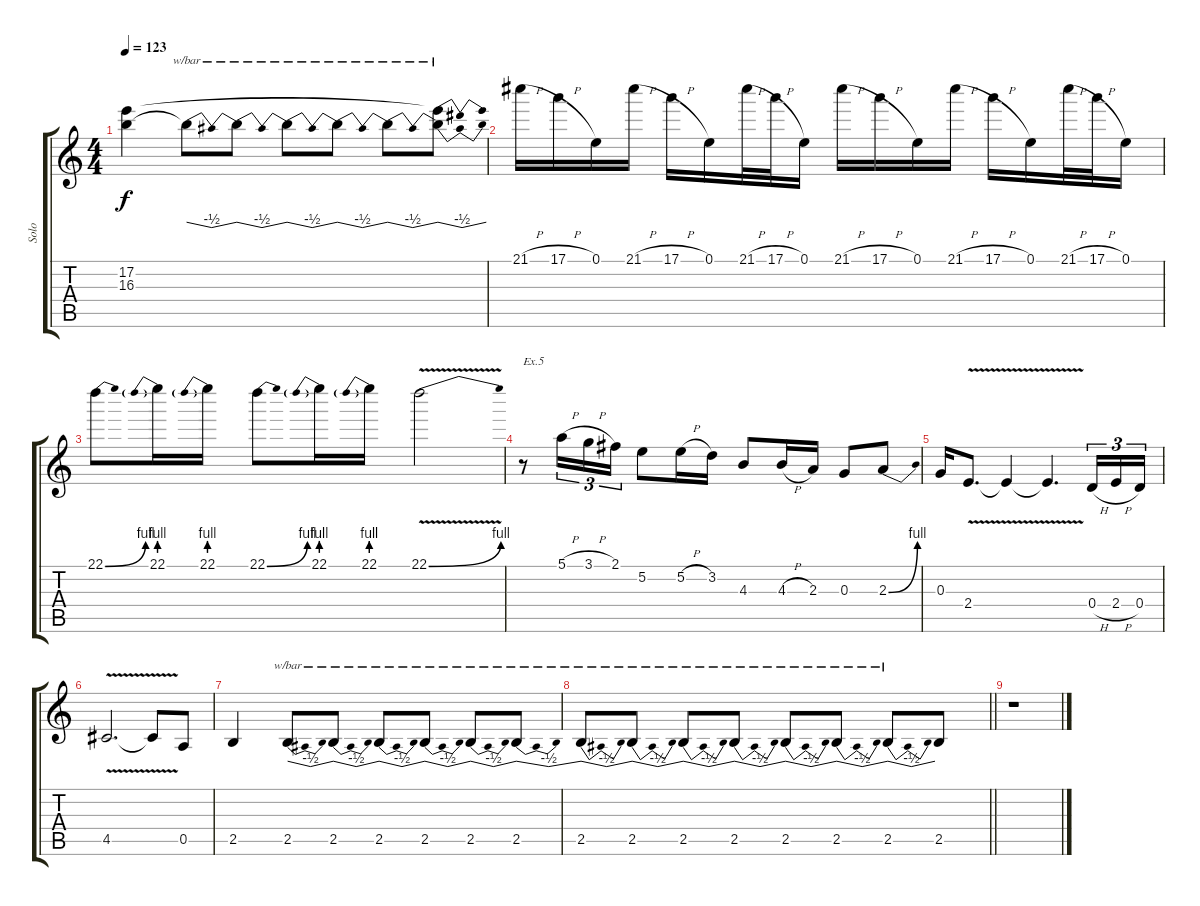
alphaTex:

\track ("Solo" "Solo") {instrument overdrivenguitar}
\staff {score tabs}
\tuning (E4 B3 G3 D3 A2 E2) {hide}
\ts (4 4)
\tempo 123
\clef g2
\ks c
(17.2 16.3{t}).4{dy f} 16.3{t}.8{tbe (dip default 0 0 30 -2 60 0)} 16.3{t}.8{tbe (dip default 0 0 30 -2 60 0)} 16.3{t}.8{tbe (dip default 0 0 30 -2 60 0)} 16.3{t}.8{tbe (dip default 0 0 30 -2 60 0)} 16.3{t}.8{tbe (dip default 0 0 30 -2 60 0)} (17.2{t} 16.3{t}).8{tbe (dip default 0 0 30 -2 60 0)} |
21.1{h}.16 17.1{h}.16 0.1.16 21.1{h}.16 17.1{h}.16 0.1.16 21.1{h}.32 17.1{h}.32 0.1.16 21.1{h}.16 17.1{h}.16 0.1.16 21.1{h}.16 17.1{h}.16 0.1.16 21.1{h}.32 17.1{h}.32 0.1.16 |
22.1{be (bend 0 0 60 4)}.8 22.1{be (prebend 0 4 60 4)}.16 22.1{be (prebend 0 4 60 4)}.16 22.1{be (bend 0 0 60 4)}.8 22.1{be (prebend 0 4 60 4)}.16 22.1{be (prebend 0 4 60 4)}.16 22.1{be (bend 0 0 60 4) v}.2 |
r.8{txt "Ex.5"} 5.1{h}.16{tu (3 2)} 3.1{h}.16{tu (3 2)} 2.1.16{tu (3 2)} 5.2.8 5.2{h}.16 3.2.16 4.3.8 4.3{h}.16 2.3.16 0.3.8 2.3{be (bend 0 0 60 4)}.8 |
0.3.16 2.4{v}.8{d} 2.4{v t}.4 2.4{v t}.4{d} 0.4{h}.16{tu (3 2)} 2.4{h}.16{tu (3 2)} 0.4.16{tu (3 2)} |
4.5{v}.2{d} 4.5{t}.8 0.5.8 |
2.5.4 2.5.8{tbe (dip default 0 0 30 -2 60 0)} 2.5.8{tbe (dip default 0 0 30 -2 60 0)} 2.5.8{tbe (dip default 0 0 30 -2 60 0)} 2.5.8{tbe (dip default 0 0 30 -2 60 0)} 2.5.8{tbe (dip default 0 0 30 -2 60 0)} 2.5.8{tbe (dip default 0 0 30 -2 60 0)} |
\barLineRight lightlight
2.5.8{tbe (dip default 0 0 30 -2 60 0)} 2.5.8{tbe (dip default 0 0 30 -2 60 0)} 2.5.8{tbe (dip default 0 0 30 -2 60 0)} 2.5.8{tbe (dip default 0 0 30 -2 60 0)} 2.5.8{tbe (dip default 0 0 30 -2 60 0)} 2.5.8{tbe (dip default 0 0 30 -2 60 0)} 2.5.8{tbe (dip default 0 0 30 -2 60 0)} 2.5.8 |
r.1
